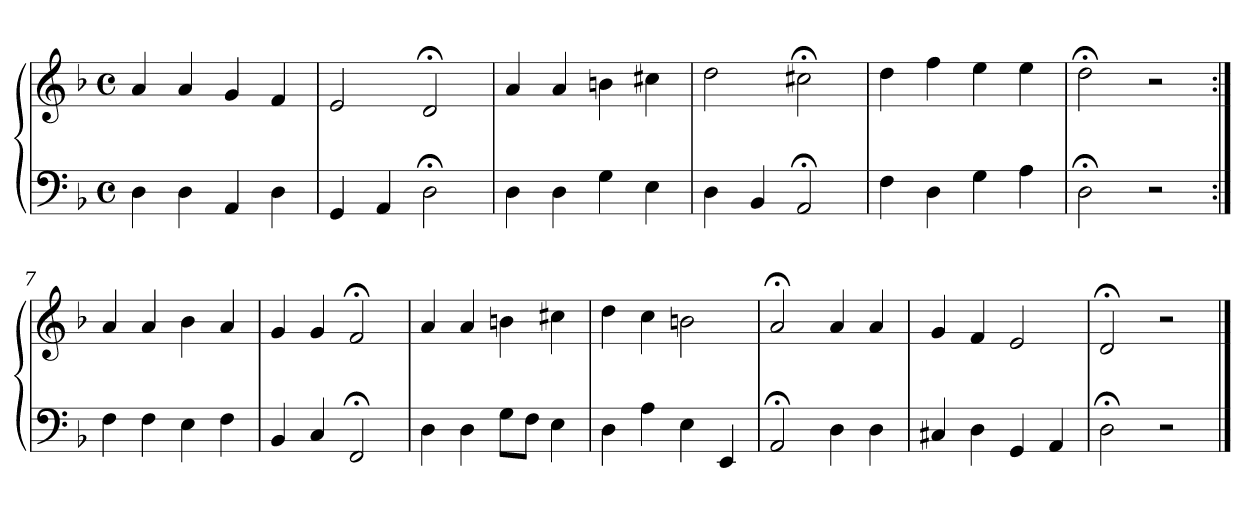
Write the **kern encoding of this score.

**kern	**kern
*part1	*part1
*staff2	*staff1
*clefF4	*clefG2
*k[b-]	*k[b-]
*M4/4	*M4/4
*met(c)	*met(c)
=1	=1
4D	4a
4D	4a
4AA	4g
4D	4f
=2	=2
4GG	2e
4AA	.
2D;<	2d;<
=3	=3
4D	4a
4D	4a
4G	4bn
4E	4cc#X
=4	=4
4D	2dd
4BB-	.
2AA;<	2cc#X;<
=5	=5
4F	4dd
4D	4ff
4G	4ee
4A	4ee
=6	=6
2D;<	2dd;<
2r	2r
=7:|!	=7:|!
4F	4a
4F	4a
4E	4b-
4F	4a
=8	=8
4BB-	4g
4C	4g
2FF;<	2f;<
!!LO:LB:g=z
=9	=9
4D	4a
4D	4a
8GL	4bn
8FJ	.
4E	4cc#X
=10	=10
4D	4dd
4A	4cc
4E	2bn
4EE	.
=11	=11
2AA;<	2a;<
4D	4a
4D	4a
=12	=12
4C#X	4g
4D	4f
4GG	2e
4AA	.
=13	=13
2D;<	2d;<
2r	2r
==	==
*-	*-
